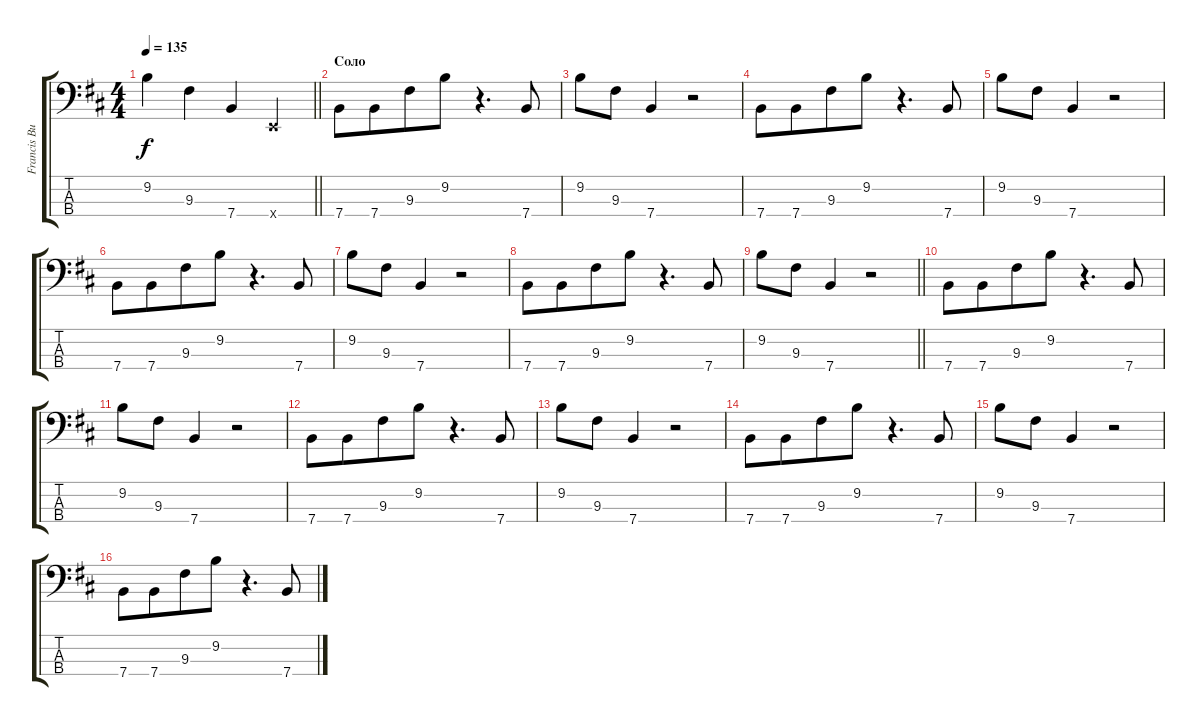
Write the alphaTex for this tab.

\track ("Francis Bucholz" "Francis Bu") {instrument electricbasspick}
\staff {score tabs}
\tuning (G2 D2 A1 E1) {hide}
\ts (4 4)
\tempo 135
\clef f4
\barLineRight lightlight
\ks d
9.2.4{dy f} 9.3.4 7.4.4 0.4{x}.4 |
\section ("" "Соло")
7.4.8 7.4.8{beam merge} 9.3.8 9.2.8 r.4{d} 7.4.8 |
9.2.8 9.3.8 7.4.4 r.2 |
7.4.8 7.4.8{beam merge} 9.3.8 9.2.8 r.4{d} 7.4.8 |
9.2.8 9.3.8 7.4.4 r.2 |
7.4.8 7.4.8{beam merge} 9.3.8 9.2.8 r.4{d} 7.4.8 |
9.2.8 9.3.8 7.4.4 r.2 |
7.4.8 7.4.8{beam merge} 9.3.8 9.2.8 r.4{d} 7.4.8 |
\barLineRight lightlight
9.2.8 9.3.8 7.4.4 r.2 |
7.4.8 7.4.8{beam merge} 9.3.8 9.2.8 r.4{d} 7.4.8 |
9.2.8 9.3.8 7.4.4 r.2 |
7.4.8 7.4.8{beam merge} 9.3.8 9.2.8 r.4{d} 7.4.8 |
9.2.8 9.3.8 7.4.4 r.2 |
7.4.8 7.4.8{beam merge} 9.3.8 9.2.8 r.4{d} 7.4.8 |
9.2.8 9.3.8 7.4.4 r.2 |
7.4.8 7.4.8{beam merge} 9.3.8 9.2.8 r.4{d} 7.4.8
